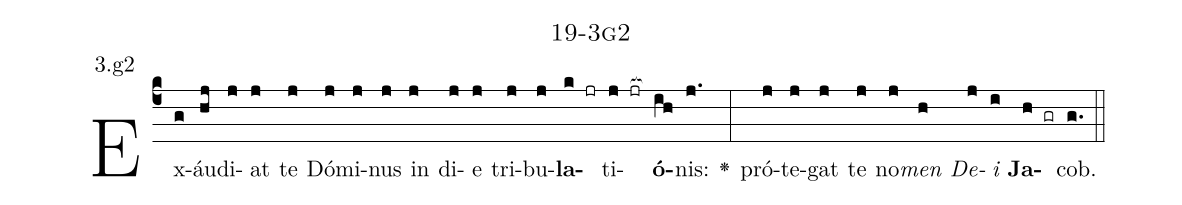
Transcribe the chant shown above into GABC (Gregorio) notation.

name: 19-3g2;
annotation: 3.g2;
%%
(c4)Ex(g)áu(hj)di(j)at(j) te(j) Dó(j)mi(j)nus(j) in(j) di(j)e(j) tri(j)bu(j)<b>la</b>(k jr)ti(j jr[ocb:1{])<b>ó</b>(ih[ocb:0}])nis:(j.) <v>\greheightstar</v>(:) pró(j)te(j)gat(j) te(j) no(j)<i>men</i>(h) <i>De</i>(j)<i>i</i>(i) <b>Ja</b>(h gr)cob.(g.) (::)


%E(j) u(h) o(j) u(i) a(h) e.(g.) (::)
